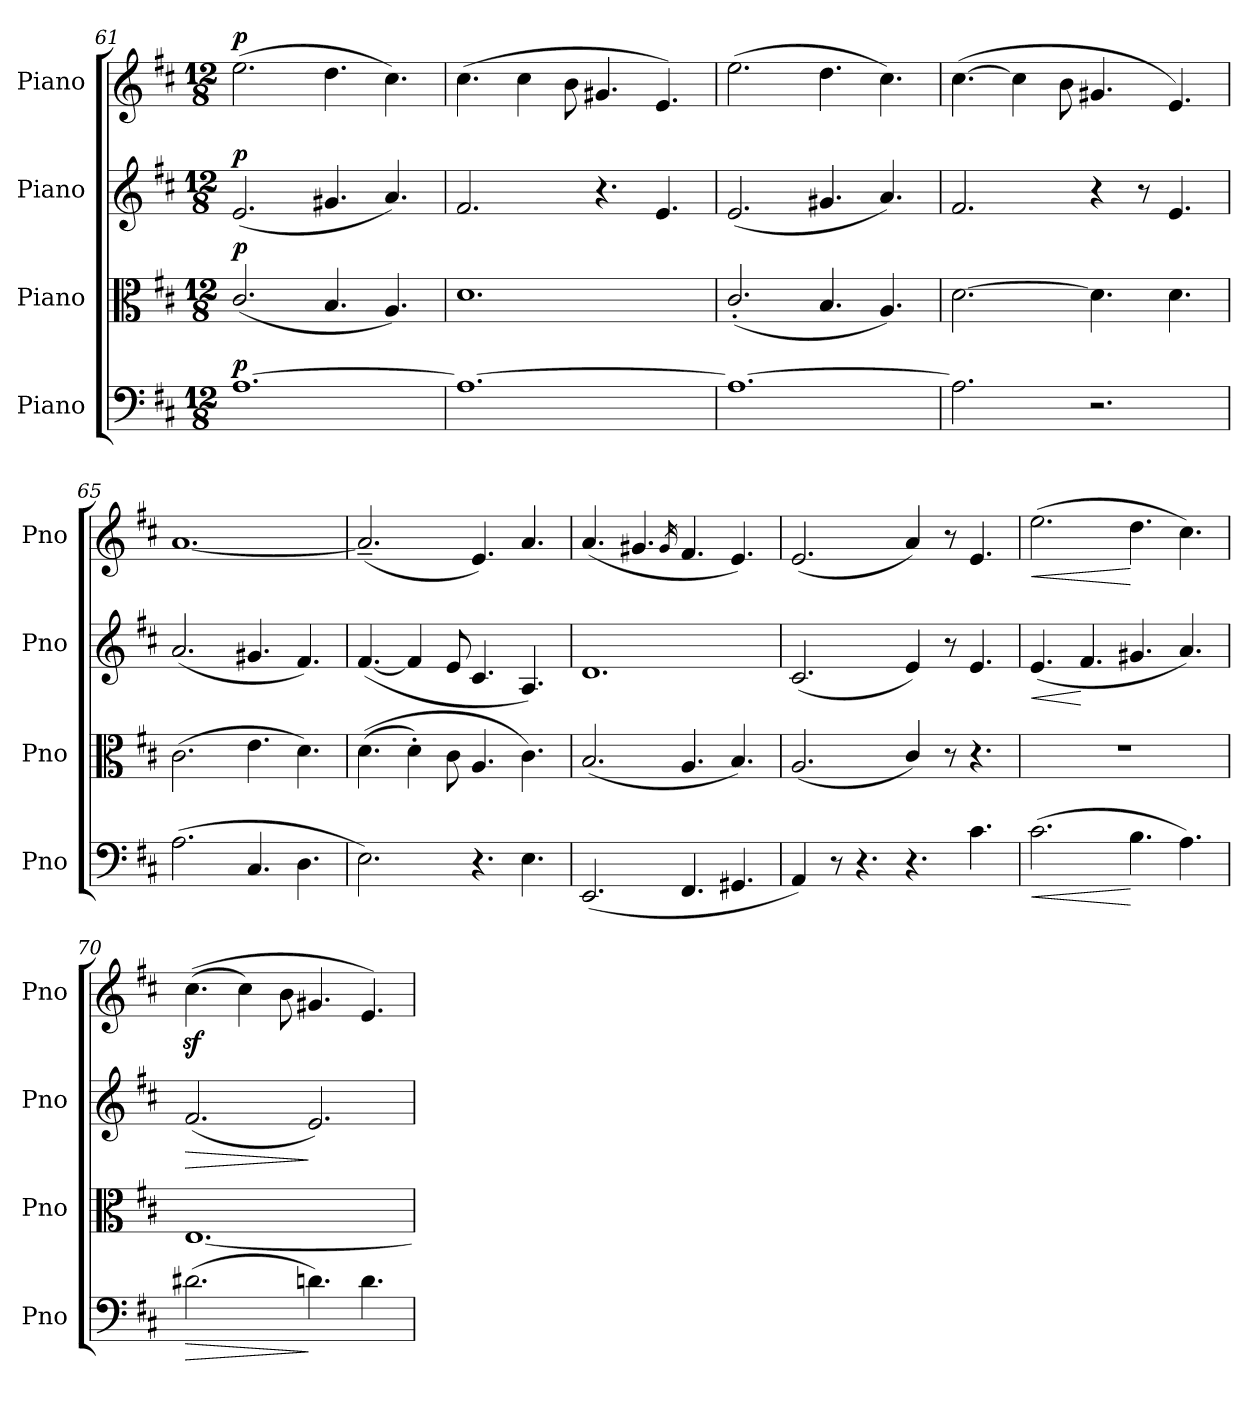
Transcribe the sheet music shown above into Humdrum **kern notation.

**kern	**dynam	**kern	**dynam	**kern	**dynam	**kern	**dynam
*part4	*part4	*part3	*part3	*part2	*part2	*part1	*part1
*staff4	*staff4	*staff3	*staff3	*staff2	*staff2	*staff1	*staff1
*I"Piano	*	*I"Piano	*	*I"Piano	*	*I"Piano	*
*I'Pno	*	*I'Pno	*	*I'Pno	*	*I'Pno	*
*clefF4	*	*clefC3	*	*clefG2	*	*clefG2	*
*k[f#c#]	*	*k[f#c#]	*	*k[f#c#]	*	*k[f#c#]	*
*M12/8	*	*M12/8	*	*M12/8	*	*M12/8	*
=61	=61	=61	=61	=61	=61	=61	=61
!	!LO:DY:a	!	!LO:DY:a	!	!LO:DY:a	!	!LO:DY:a
[1.A	p	(2.c#/	p	(2.e/	p	(2.ee\	p
.	.	4.B/	.	4.g#X/	.	4.dd\	.
.	.	4.A/)	.	4.a/)	.	4.cc#\)	.
!!LO:PB:g=z
=62	=62	=62	=62	=62	=62	=62	=62
1.A_	.	1.d	.	2.f#/	.	(4.cc#\	.
.	.	.	.	.	.	4cc#\	.
.	.	.	.	.	.	8b\	.
.	.	.	.	4.r	.	4.g#X/	.
.	.	.	.	4.e/	.	4.e/)	.
=63	=63	=63	=63	=63	=63	=63	=63
1.A_	.	(2.c#'/	.	(2.e/	.	(2.ee\	.
.	.	4.B/	.	4.g#X/	.	4.dd\	.
.	.	4.A/)	.	4.a/)	.	4.cc#\)	.
=64	=64	=64	=64	=64	=64	=64	=64
2.A\]	.	[2.d\	.	2.f#/	.	([4.cc#\	.
.	.	.	.	.	.	4cc#\]	.
.	.	.	.	.	.	8b\	.
2.r	.	4.d\]	.	4r	.	4.g#X/	.
.	.	.	.	8r	.	.	.
.	.	4.d\	.	4.e/	.	4.e/)	.
=65	=65	=65	=65	=65	=65	=65	=65
(2.A\	.	(2.c#\	.	(2.a/	.	[1.a	.
4.C#/	.	4.e\	.	4.g#X/	.	.	.
4.D\	.	4.d\)	.	4.f#/)	.	.	.
=66	=66	=66	=66	=66	=66	=66	=66
2.E\)	.	((4.d\	.	([4.f#/	.	(2.a~/]	.
.	.	4d'\)	.	4f#/]	.	.	.
.	.	8c#\	.	8e/	.	.	.
4.r	.	4.A/	.	4.c#/	.	4.e/)	.
4.E\	.	4.c#\)	.	4.A/)	.	4.a/	.
=67	=67	=67	=67	=67	=67	=67	=67
(2.EE/	.	(2.B/	.	1.d	.	(4.a/	.
.	.	.	.	.	.	4.g#X/	.
.	.	.	.	.	.	16qg#/	.
4.FF#/	.	4.A/	.	.	.	4.f#/	.
4.GG#X/	.	4.B/)	.	.	.	4.e/)	.
=68	=68	=68	=68	=68	=68	=68	=68
4AA/)	.	(2.A/	.	(2.c#/	.	(2.e/	.
8r	.	.	.	.	.	.	.
4.r	.	.	.	.	.	.	.
4.r	.	4c#/)	.	4e/)	.	4a/)	.
.	.	8r	.	8r	.	8r	.
4.c#\	.	4.r	.	4.e/	.	4.e/	.
=69	=69	=69	=69	=69	=69	=69	=69
!	!LO:HP:b	!	!	!	!LO:HP:b	!	!LO:HP:b
(2.c#\	<	1.r	.	(4.e/	<	(2.ee\	<
.	.	.	.	4.f#/	[	.	.
4.B\	[	.	.	4.g#X/	.	4.dd\	[
4.A\)	.	.	.	4.a/)	.	4.cc#\)	.
=70	=70	=70	=70	=70	=70	=70	=70
!	!LO:HP:b	!	!	!	!LO:HP:b	!	!
(2.d#X\	>	[1.E	.	(2.f#/	>	((4.cc#z>\	.
.	.	.	.	.	.	4cc#\)	.
.	.	.	.	.	.	8b\	.
4.dn\)	]	.	.	2.e/)	]	4.g#X/	.
4.d\	.	.	.	.	.	4.e/)	.
=	=	=	=	=	=	=	=
*-	*-	*-	*-	*-	*-	*-	*-
